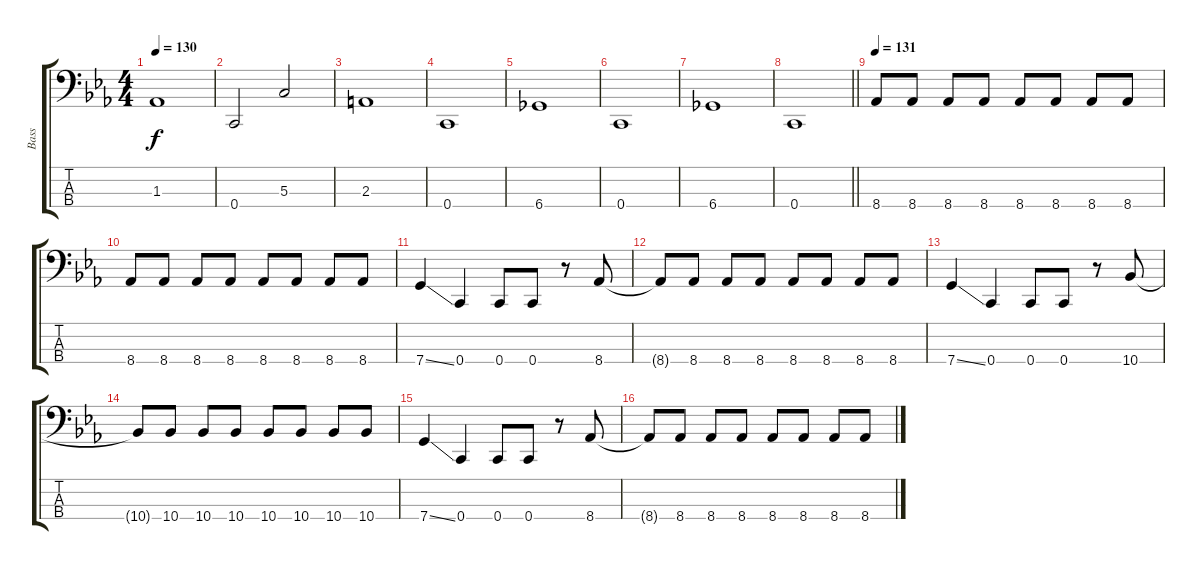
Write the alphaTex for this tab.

\track ("Bass" "Bass") {instrument fretlessbass}
\staff {score tabs}
\tuning (G2 C2 G1 C1) {hide}
\ts (4 4)
\tempo 130
\clef f4
\ks cminor
1.3.1{dy f} |
0.4.2 5.3.2 |
2.3.1 |
0.4.1 |
6.4.1 |
0.4.1 |
6.4.1 |
\barLineRight lightlight
0.4.1 |
\tempo 131
8.4.8 8.4.8 8.4.8 8.4.8 8.4.8 8.4.8 8.4.8 8.4.8 |
8.4.8 8.4.8 8.4.8 8.4.8 8.4.8 8.4.8 8.4.8 8.4.8 |
7.4{ss}.4 0.4.4 0.4.8 0.4.8 r.8 8.4.8 |
8.4{t}.8 8.4.8 8.4.8 8.4.8 8.4.8 8.4.8 8.4.8 8.4.8 |
7.4{ss}.4 0.4.4 0.4.8 0.4.8 r.8 10.4.8 |
10.4{t}.8 10.4.8 10.4.8 10.4.8 10.4.8 10.4.8 10.4.8 10.4.8 |
7.4{ss}.4 0.4.4 0.4.8 0.4.8 r.8 8.4.8 |
8.4{t}.8 8.4.8 8.4.8 8.4.8 8.4.8 8.4.8 8.4.8 8.4.8
